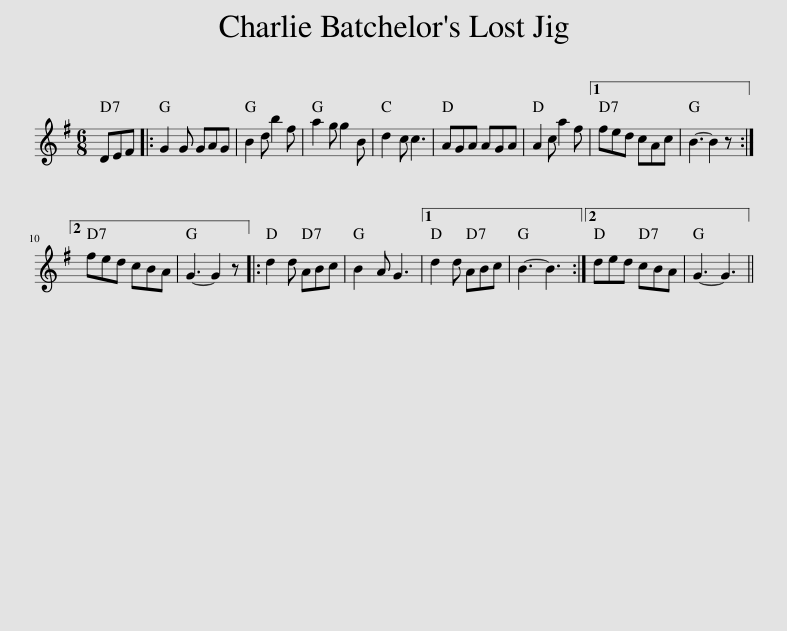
X:1
L:1/8
M:6/8
I:linebreak $
K:G
V:1 treble
V:1
 DEF |: G2 G GAG | B2 d b2 f | a2 g g2 B | d2 c c3 | %5
 AGA AGA | A2 c a2 f |1 fed cAc | B3- B2 z :|2$ fed cBA | %10
 G3- G2 z |: d2 d ABc | B2 A G3 |1 d2 d ABc | B3- B3 :|2 %15
 ded cBA | G3- G3 || %17
